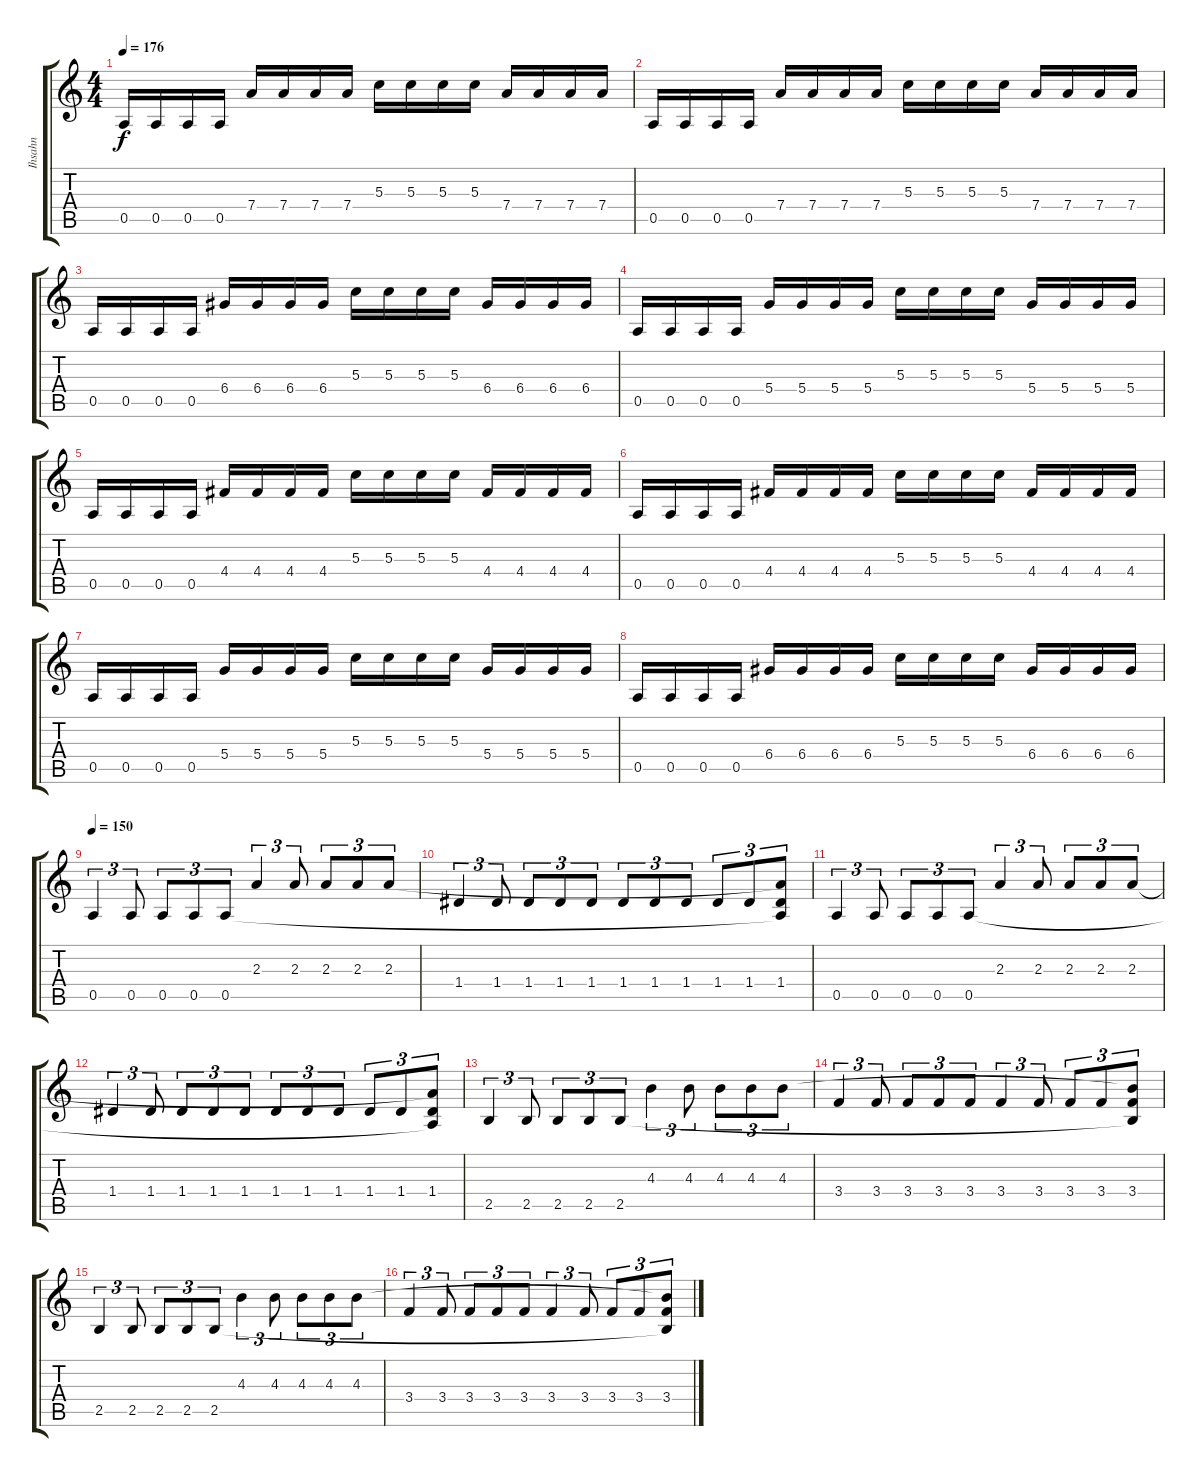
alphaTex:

\track ("Ihsahn" "Ihsahn") {instrument distortionguitar}
\staff {score tabs}
\tuning (E4 B3 G3 D3 A2 E2) {hide}
\ts (4 4)
\tempo 176
\clef g2
\ks c
0.5.16{dy f} 0.5.16 0.5.16 0.5.16 7.4.16 7.4.16 7.4.16 7.4.16 5.3.16 5.3.16 5.3.16 5.3.16 7.4.16 7.4.16 7.4.16 7.4.16 |
0.5.16 0.5.16 0.5.16 0.5.16 7.4.16 7.4.16 7.4.16 7.4.16 5.3.16 5.3.16 5.3.16 5.3.16 7.4.16 7.4.16 7.4.16 7.4.16 |
0.5.16 0.5.16 0.5.16 0.5.16 6.4.16 6.4.16 6.4.16 6.4.16 5.3.16 5.3.16 5.3.16 5.3.16 6.4.16 6.4.16 6.4.16 6.4.16 |
0.5.16 0.5.16 0.5.16 0.5.16 5.4.16 5.4.16 5.4.16 5.4.16 5.3.16 5.3.16 5.3.16 5.3.16 5.4.16 5.4.16 5.4.16 5.4.16 |
0.5.16 0.5.16 0.5.16 0.5.16 4.4.16 4.4.16 4.4.16 4.4.16 5.3.16 5.3.16 5.3.16 5.3.16 4.4.16 4.4.16 4.4.16 4.4.16 |
0.5.16 0.5.16 0.5.16 0.5.16 4.4.16 4.4.16 4.4.16 4.4.16 5.3.16 5.3.16 5.3.16 5.3.16 4.4.16 4.4.16 4.4.16 4.4.16 |
0.5.16 0.5.16 0.5.16 0.5.16 5.4.16 5.4.16 5.4.16 5.4.16 5.3.16 5.3.16 5.3.16 5.3.16 5.4.16 5.4.16 5.4.16 5.4.16 |
0.5.16 0.5.16 0.5.16 0.5.16 6.4.16 6.4.16 6.4.16 6.4.16 5.3.16 5.3.16 5.3.16 5.3.16 6.4.16 6.4.16 6.4.16 6.4.16 |
\tempo 150
0.5.4{tu (3 2)} 0.5.8{tu (3 2)} 0.5.8{tu (3 2)} 0.5.8{tu (3 2)} 0.5.8{tu (3 2)} 2.3.4{tu (3 2)} 2.3.8{tu (3 2)} 2.3.8{tu (3 2)} 2.3.8{tu (3 2)} 2.3.8{tu (3 2)} |
1.4.4{tu (3 2)} 1.4.8{tu (3 2)} 1.4.8{tu (3 2)} 1.4.8{tu (3 2)} 1.4.8{tu (3 2)} 1.4.8{tu (3 2)} 1.4.8{tu (3 2)} 1.4.8{tu (3 2)} 1.4.8{tu (3 2)} 1.4.8{tu (3 2)} (2.3{t} 1.4 0.5{t}).8{tu (3 2)} |
0.5.4{tu (3 2)} 0.5.8{tu (3 2)} 0.5.8{tu (3 2)} 0.5.8{tu (3 2)} 0.5.8{tu (3 2)} 2.3.4{tu (3 2)} 2.3.8{tu (3 2)} 2.3.8{tu (3 2)} 2.3.8{tu (3 2)} 2.3.8{tu (3 2)} |
1.4.4{tu (3 2)} 1.4.8{tu (3 2)} 1.4.8{tu (3 2)} 1.4.8{tu (3 2)} 1.4.8{tu (3 2)} 1.4.8{tu (3 2)} 1.4.8{tu (3 2)} 1.4.8{tu (3 2)} 1.4.8{tu (3 2)} 1.4.8{tu (3 2)} (2.3{t} 1.4 0.5{t}).8{tu (3 2)} |
2.5.4{tu (3 2)} 2.5.8{tu (3 2)} 2.5.8{tu (3 2)} 2.5.8{tu (3 2)} 2.5.8{tu (3 2)} 4.3.4{tu (3 2)} 4.3.8{tu (3 2)} 4.3.8{tu (3 2)} 4.3.8{tu (3 2)} 4.3.8{tu (3 2)} |
3.4.4{tu (3 2)} 3.4.8{tu (3 2)} 3.4.8{tu (3 2)} 3.4.8{tu (3 2)} 3.4.8{tu (3 2)} 3.4.4{tu (3 2)} 3.4.8{tu (3 2)} 3.4.8{tu (3 2)} 3.4.8{tu (3 2)} (4.3{t} 3.4 2.5{t}).8{tu (3 2)} |
2.5.4{tu (3 2)} 2.5.8{tu (3 2)} 2.5.8{tu (3 2)} 2.5.8{tu (3 2)} 2.5.8{tu (3 2)} 4.3.4{tu (3 2)} 4.3.8{tu (3 2)} 4.3.8{tu (3 2)} 4.3.8{tu (3 2)} 4.3.8{tu (3 2)} |
3.4.4{tu (3 2)} 3.4.8{tu (3 2)} 3.4.8{tu (3 2)} 3.4.8{tu (3 2)} 3.4.8{tu (3 2)} 3.4.4{tu (3 2)} 3.4.8{tu (3 2)} 3.4.8{tu (3 2)} 3.4.8{tu (3 2)} (4.3{t} 3.4 2.5{t}).8{tu (3 2)}
